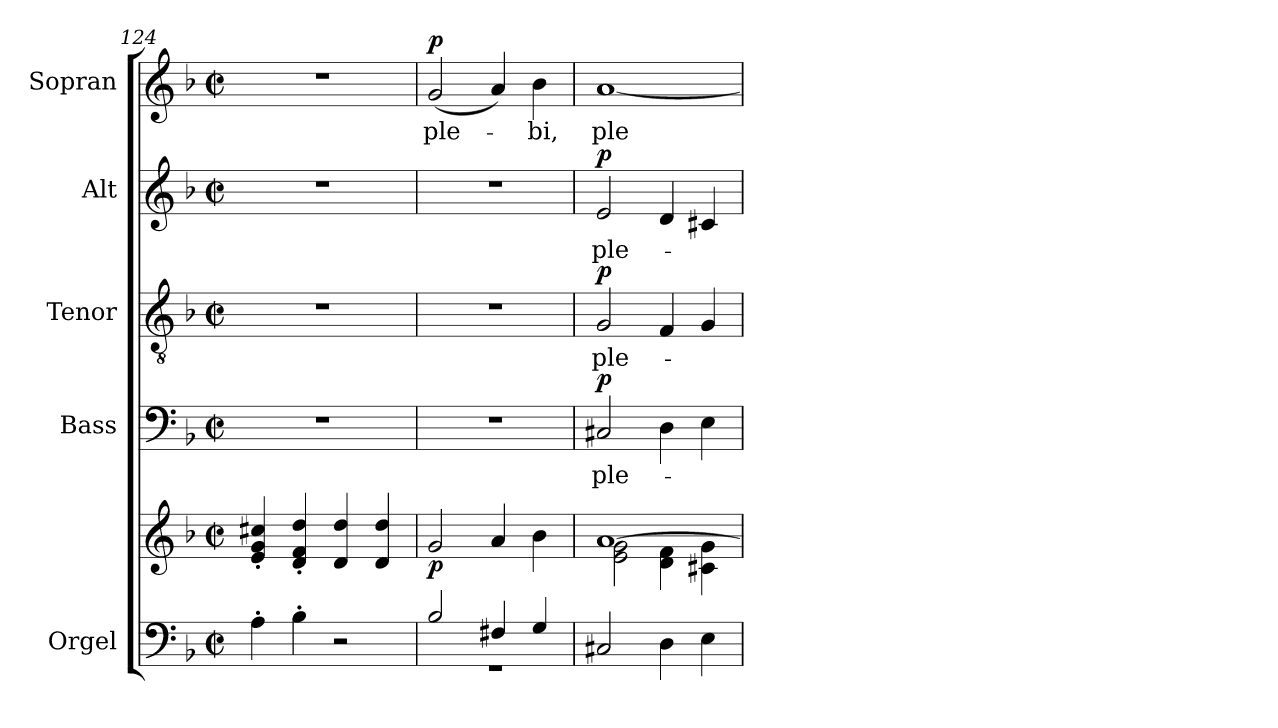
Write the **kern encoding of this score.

**kern	**kern	**dynam	**kern	**text	**dynam	**kern	**text	**dynam	**kern	**text	**dynam	**kern	**text	**dynam
*part5	*part5	*part5	*part4	*part4	*part4	*part3	*part3	*part3	*part2	*part2	*part2	*part1	*part1	*part1
*staff6	*staff5	*staff5/6	*staff4	*staff4	*staff4	*staff3	*staff3	*staff3	*staff2	*staff2	*staff2	*staff1	*staff1	*staff1
*I"Orgel	*	*	*I"Bass	*	*	*I"Tenor	*	*	*I"Alt	*	*	*I"Sopran	*	*
*I'Org.	*	*	*I'B.	*	*	*I'T.	*	*	*I'A.	*	*	*I'S.	*	*
*clefF4	*clefG2	*	*clefF4	*	*	*clefGv2	*	*	*clefG2	*	*	*clefG2	*	*
*k[b-]	*k[b-]	*	*k[b-]	*	*	*k[b-]	*	*	*k[b-]	*	*	*k[b-]	*	*
*F:	*F:	*	*F:	*	*	*F:	*	*	*F:	*	*	*F:	*	*
*M2/2	*M2/2	*	*M2/2	*	*	*M2/2	*	*	*M2/2	*	*	*M2/2	*	*
*met(c|)	*met(c|)	*	*met(c|)	*	*	*met(c|)	*	*	*met(c|)	*	*	*met(c|)	*	*
=124	=124	=124	=124	=124	=124	=124	=124	=124	=124	=124	=124	=124	=124	=124
4A'>\	4e/'< 4g/'< 4cc#X/'<	.	1r	.	.	1r	.	.	1r	.	.	1r	.	.
4B-'>\	4d/'< 4f/'< 4dd/'<	.	.	.	.	.	.	.	.	.	.	.	.	.
2r	4d/ 4dd/	.	.	.	.	.	.	.	.	.	.	.	.	.
.	4d/ 4dd/	.	.	.	.	.	.	.	.	.	.	.	.	.
!!LO:PB:g=z
=125	=125	=125	=125	=125	=125	=125	=125	=125	=125	=125	=125	=125	=125	=125
*^	*	*	*	*	*	*	*	*	*	*	*	*	*	*
!	!	!	!LO:DY:b	!	!	!	!	!	!	!	!	!	!	!LO:LY:b	!LO:DY:a
2B-/	1rGG	2g/	p	1r	.	.	1r	.	.	1r	.	.	(<2g/	ple-	p
4F#X/	.	4a/	.	.	.	.	.	.	.	.	.	.	4a/)	.	.
!	!	!	!	!	!	!	!	!	!	!	!	!	!	!LO:LY:b	!
4G/	.	4b-\	.	.	.	.	.	.	.	.	.	.	4b-\	-bi,	.
*v	*v	*	*	*	*	*	*	*	*	*	*	*	*	*	*
=126	=126	=126	=126	=126	=126	=126	=126	=126	=126	=126	=126	=126	=126	=126
*	*^	*	*	*	*	*	*	*	*	*	*	*	*	*
!	!	!	!	!	!LO:LY:b	!LO:DY:a	!	!LO:LY:b	!LO:DY:a	!	!LO:LY:b	!LO:DY:a	!	!LO:LY:b	!
2C#X/	[>1a	2e\ 2g\	.	2C#X/	ple-	p	2G/	ple-	p	2e/	ple-	p	[1a	ple-	.
4D\	.	4d\ 4f\	.	4D\	.	.	4F/	.	.	4d/	.	.	.	.	.
4E\	.	4c#X\ 4g\	.	4E\	.	.	4G/	.	.	4c#X/	.	.	.	.	.
*	*v	*v	*	*	*	*	*	*	*	*	*	*	*	*	*
=	=	=	=	=	=	=	=	=	=	=	=	=	=	=
*-	*-	*-	*-	*-	*-	*-	*-	*-	*-	*-	*-	*-	*-	*-
